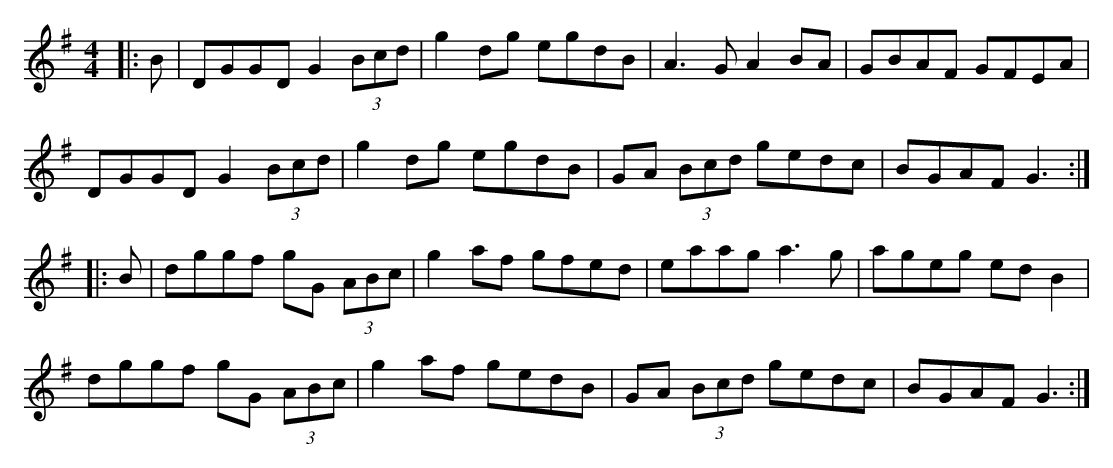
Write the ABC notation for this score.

X:1
M:4/4
K:G
|:B|DGGD G2 (3Bcd|g2 dg egdB|A3 G A2 BA|GBAF GFEA|
DGGD G2 (3Bcd|g2 dg egdB|GA (3Bcd gedc|BGAF G3:|
|:B|dggf gG (3ABc|g2 af gfed|eaag a3 g|ageg ed B2|
dggf gG (3ABc|g2 af gedB|GA (3Bcd gedc|BGAF G3:|
